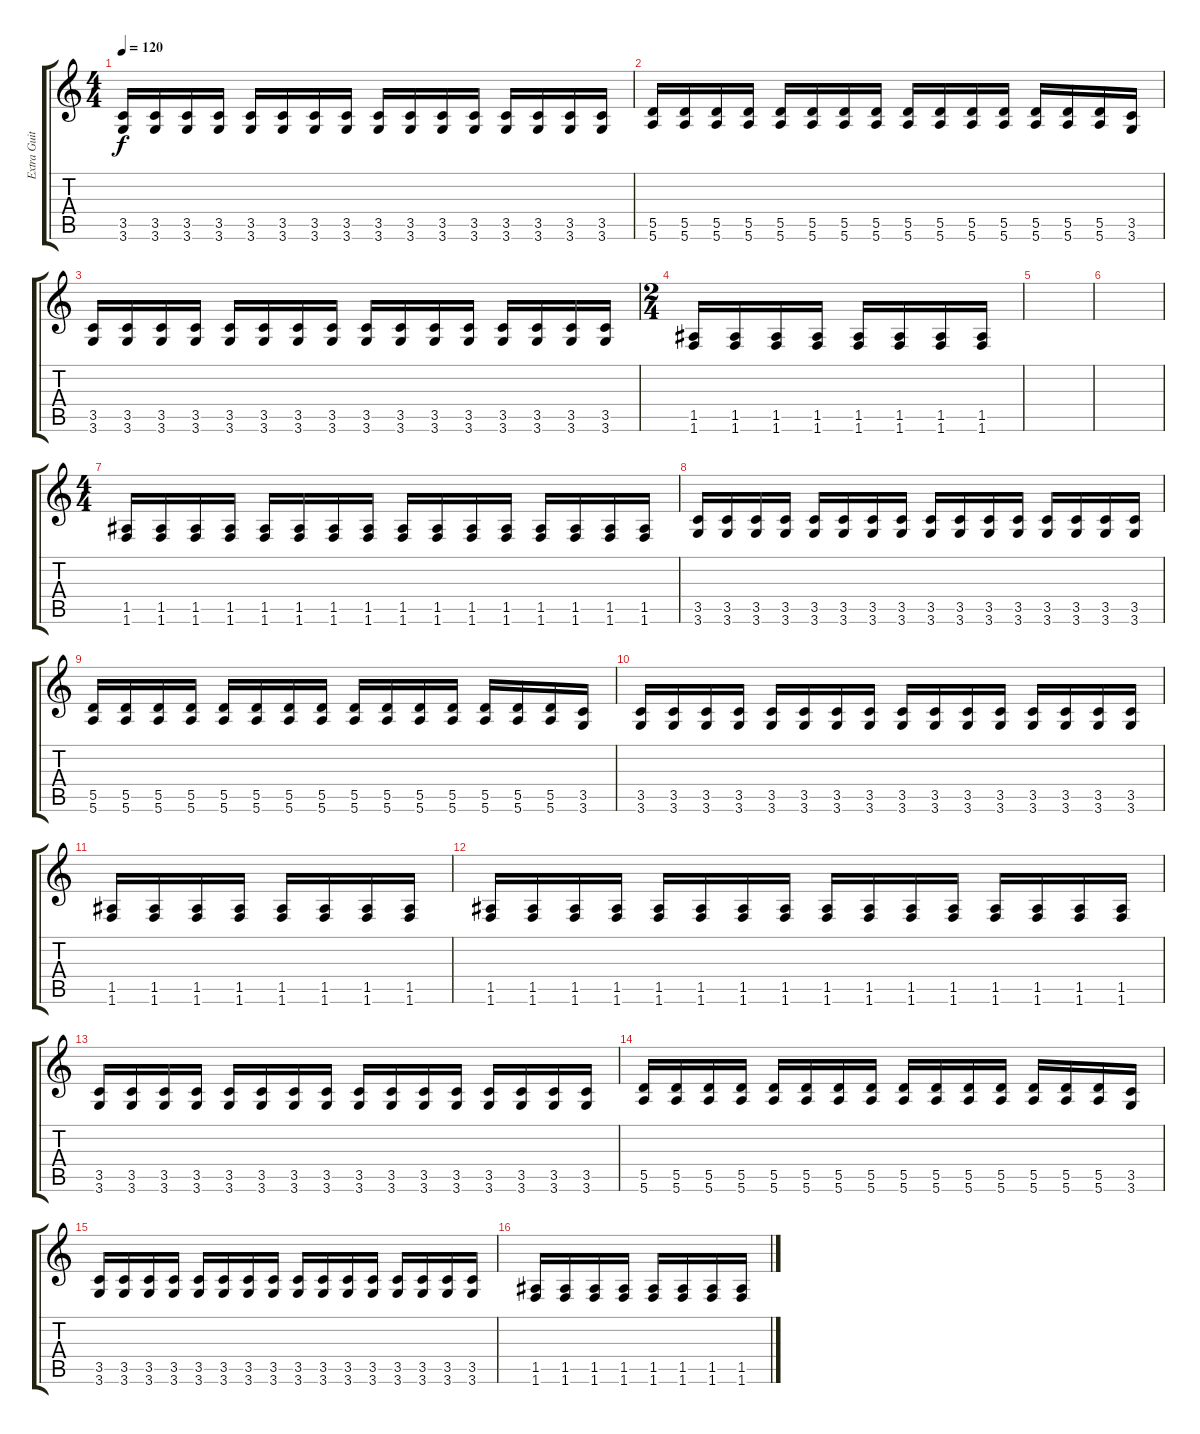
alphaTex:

\track ("Extra Guitar" "Extra Guit") {instrument distortionguitar}
\staff {score tabs}
\tuning (E4 B3 G3 D3 A2 E2) {hide}
\ts (4 4)
\tempo 120
\clef g2
\ks c
(3.5 3.6).16{dy f} (3.5 3.6).16 (3.5 3.6).16 (3.5 3.6).16 (3.5 3.6).16 (3.5 3.6).16 (3.5 3.6).16 (3.5 3.6).16 (3.5 3.6).16 (3.5 3.6).16 (3.5 3.6).16 (3.5 3.6).16 (3.5 3.6).16 (3.5 3.6).16 (3.5 3.6).16 (3.5 3.6).16 |
(5.5 5.6).16 (5.5 5.6).16 (5.5 5.6).16 (5.5 5.6).16 (5.5 5.6).16 (5.5 5.6).16 (5.5 5.6).16 (5.5 5.6).16 (5.5 5.6).16 (5.5 5.6).16 (5.5 5.6).16 (5.5 5.6).16 (5.5 5.6).16 (5.5 5.6).16 (5.5 5.6).16 (3.5 3.6).16 |
(3.5 3.6).16 (3.5 3.6).16 (3.5 3.6).16 (3.5 3.6).16 (3.5 3.6).16 (3.5 3.6).16 (3.5 3.6).16 (3.5 3.6).16 (3.5 3.6).16 (3.5 3.6).16 (3.5 3.6).16 (3.5 3.6).16 (3.5 3.6).16 (3.5 3.6).16 (3.5 3.6).16 (3.5 3.6).16 |
\ts (2 4)
(1.5 1.6).16 (1.5 1.6).16 (1.5 1.6).16 (1.5 1.6).16 (1.5 1.6).16 (1.5 1.6).16 (1.5 1.6).16 (1.5 1.6).16 |
|
|
\ts (4 4)
(1.5 1.6).16 (1.5 1.6).16 (1.5 1.6).16 (1.5 1.6).16 (1.5 1.6).16 (1.5 1.6).16 (1.5 1.6).16 (1.5 1.6).16 (1.5 1.6).16 (1.5 1.6).16 (1.5 1.6).16 (1.5 1.6).16 (1.5 1.6).16 (1.5 1.6).16 (1.5 1.6).16 (1.5 1.6).16 |
(3.5 3.6).16 (3.5 3.6).16 (3.5 3.6).16 (3.5 3.6).16 (3.5 3.6).16 (3.5 3.6).16 (3.5 3.6).16 (3.5 3.6).16 (3.5 3.6).16 (3.5 3.6).16 (3.5 3.6).16 (3.5 3.6).16 (3.5 3.6).16 (3.5 3.6).16 (3.5 3.6).16 (3.5 3.6).16 |
(5.5 5.6).16 (5.5 5.6).16 (5.5 5.6).16 (5.5 5.6).16 (5.5 5.6).16 (5.5 5.6).16 (5.5 5.6).16 (5.5 5.6).16 (5.5 5.6).16 (5.5 5.6).16 (5.5 5.6).16 (5.5 5.6).16 (5.5 5.6).16 (5.5 5.6).16 (5.5 5.6).16 (3.5 3.6).16 |
(3.5 3.6).16 (3.5 3.6).16 (3.5 3.6).16 (3.5 3.6).16 (3.5 3.6).16 (3.5 3.6).16 (3.5 3.6).16 (3.5 3.6).16 (3.5 3.6).16 (3.5 3.6).16 (3.5 3.6).16 (3.5 3.6).16 (3.5 3.6).16 (3.5 3.6).16 (3.5 3.6).16 (3.5 3.6).16 |
(1.5 1.6).16 (1.5 1.6).16 (1.5 1.6).16 (1.5 1.6).16 (1.5 1.6).16 (1.5 1.6).16 (1.5 1.6).16 (1.5 1.6).16 |
(1.5 1.6).16 (1.5 1.6).16 (1.5 1.6).16 (1.5 1.6).16 (1.5 1.6).16 (1.5 1.6).16 (1.5 1.6).16 (1.5 1.6).16 (1.5 1.6).16 (1.5 1.6).16 (1.5 1.6).16 (1.5 1.6).16 (1.5 1.6).16 (1.5 1.6).16 (1.5 1.6).16 (1.5 1.6).16 |
(3.5 3.6).16 (3.5 3.6).16 (3.5 3.6).16 (3.5 3.6).16 (3.5 3.6).16 (3.5 3.6).16 (3.5 3.6).16 (3.5 3.6).16 (3.5 3.6).16 (3.5 3.6).16 (3.5 3.6).16 (3.5 3.6).16 (3.5 3.6).16 (3.5 3.6).16 (3.5 3.6).16 (3.5 3.6).16 |
(5.5 5.6).16 (5.5 5.6).16 (5.5 5.6).16 (5.5 5.6).16 (5.5 5.6).16 (5.5 5.6).16 (5.5 5.6).16 (5.5 5.6).16 (5.5 5.6).16 (5.5 5.6).16 (5.5 5.6).16 (5.5 5.6).16 (5.5 5.6).16 (5.5 5.6).16 (5.5 5.6).16 (3.5 3.6).16 |
(3.5 3.6).16 (3.5 3.6).16 (3.5 3.6).16 (3.5 3.6).16 (3.5 3.6).16 (3.5 3.6).16 (3.5 3.6).16 (3.5 3.6).16 (3.5 3.6).16 (3.5 3.6).16 (3.5 3.6).16 (3.5 3.6).16 (3.5 3.6).16 (3.5 3.6).16 (3.5 3.6).16 (3.5 3.6).16 |
(1.5 1.6).16 (1.5 1.6).16 (1.5 1.6).16 (1.5 1.6).16 (1.5 1.6).16 (1.5 1.6).16 (1.5 1.6).16 (1.5 1.6).16
